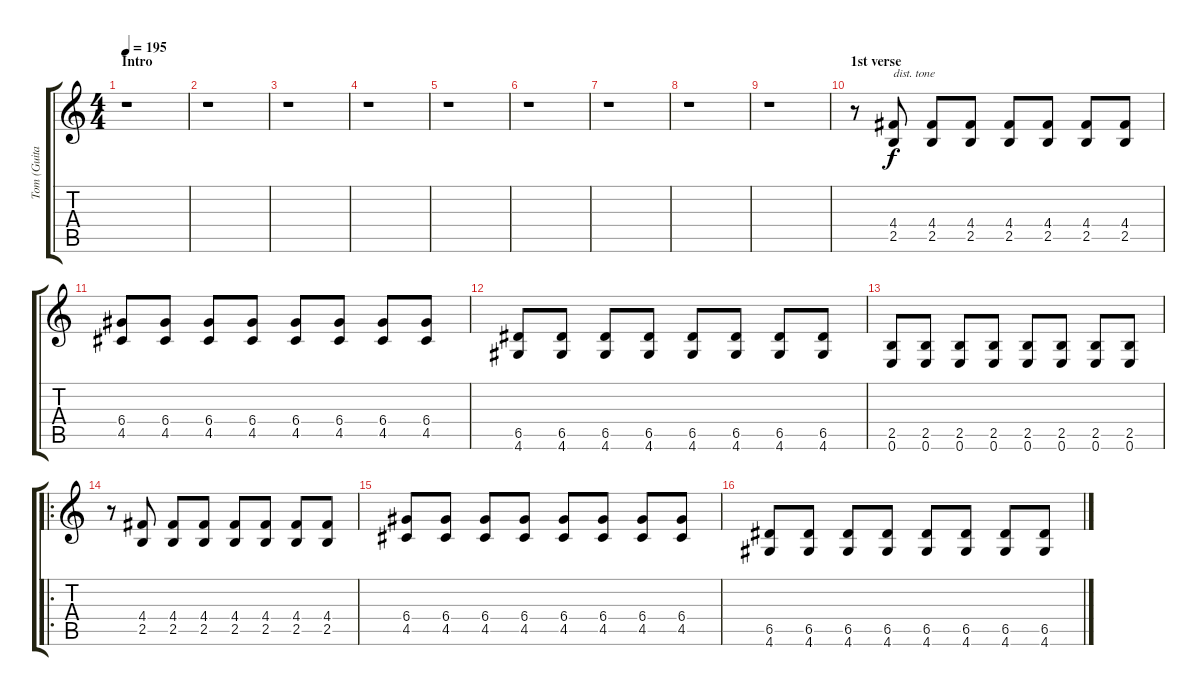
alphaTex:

\track ("Tom (Guitar 1)" "Tom (Guita") {instrument distortionguitar}
\staff {score tabs}
\tuning (E4 B3 G3 D3 A2 E2) {hide}
\ts (4 4)
\section ("" "Intro")
\tempo 195
\clef g2
\ks c
r.1{dy f instrument distortionguitar} |
r.1 |
r.1 |
r.1 |
r.1 |
r.1 |
r.1 |
r.1 |
r.1 |
\section ("" "1st verse")
r.8 (4.4 2.5).8{txt "dist. tone"} (4.4 2.5).8 (4.4 2.5).8 (4.4 2.5).8 (4.4 2.5).8 (4.4 2.5).8 (4.4 2.5).8 |
(6.4 4.5).8 (6.4 4.5).8 (6.4 4.5).8 (6.4 4.5).8 (6.4 4.5).8 (6.4 4.5).8 (6.4 4.5).8 (6.4 4.5).8 |
(6.5 4.6).8 (6.5 4.6).8 (6.5 4.6).8 (6.5 4.6).8 (6.5 4.6).8 (6.5 4.6).8 (6.5 4.6).8 (6.5 4.6).8 |
(2.5 0.6).8 (2.5 0.6).8 (2.5 0.6).8 (2.5 0.6).8 (2.5 0.6).8 (2.5 0.6).8 (2.5 0.6).8 (2.5 0.6).8 |
\ro
r.8 (4.4 2.5).8 (4.4 2.5).8 (4.4 2.5).8 (4.4 2.5).8 (4.4 2.5).8 (4.4 2.5).8 (4.4 2.5).8 |
(6.4 4.5).8 (6.4 4.5).8 (6.4 4.5).8 (6.4 4.5).8 (6.4 4.5).8 (6.4 4.5).8 (6.4 4.5).8 (6.4 4.5).8 |
(6.5 4.6).8 (6.5 4.6).8 (6.5 4.6).8 (6.5 4.6).8 (6.5 4.6).8 (6.5 4.6).8 (6.5 4.6).8 (6.5 4.6).8
